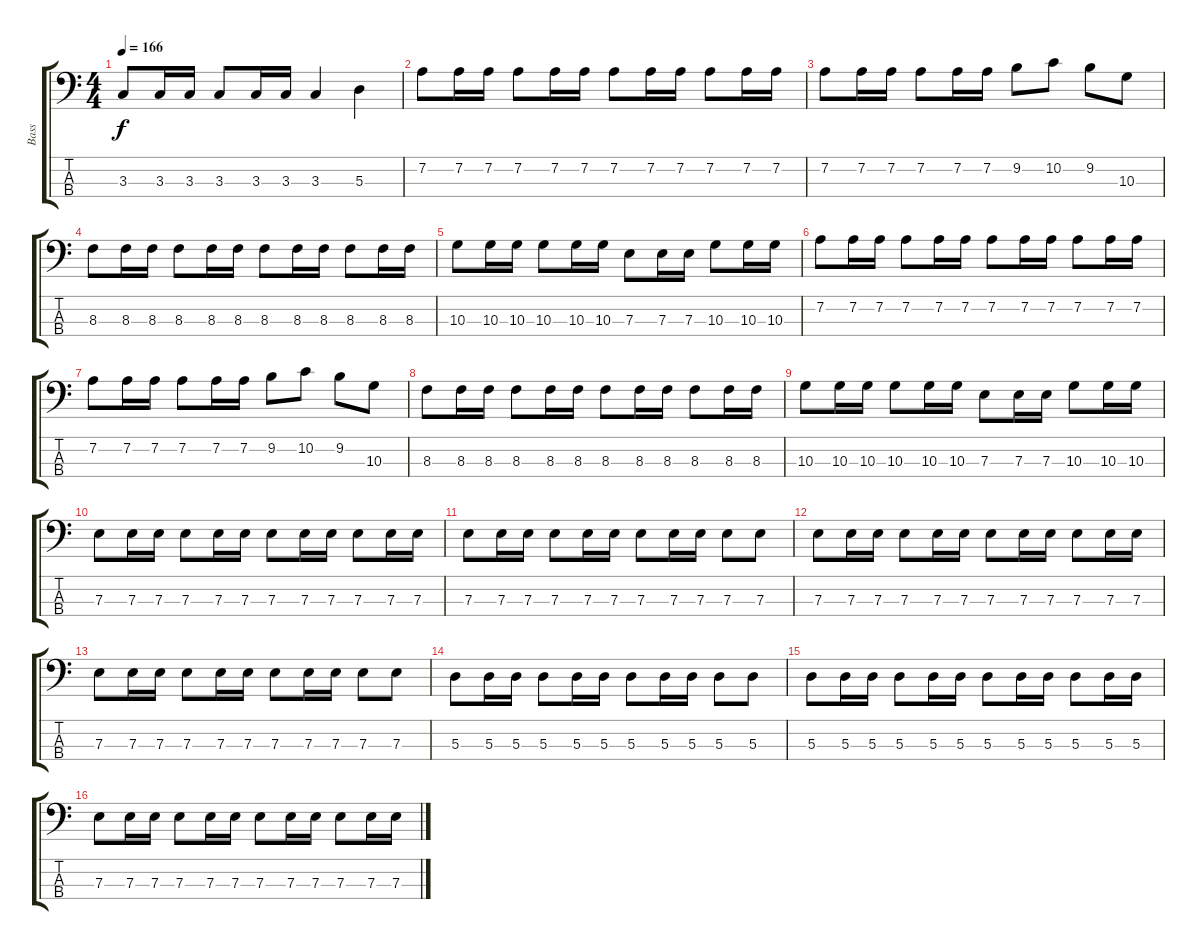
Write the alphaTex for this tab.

\track ("Bass" "Bass") {instrument electricbassfinger}
\staff {score tabs}
\tuning (G2 D2 A1 E1) {hide}
\ts (4 4)
\tempo 166
\clef f4
\ks c
3.3.8{dy f} 3.3.16 3.3.16 3.3.8 3.3.16 3.3.16 3.3.4 5.3.4 |
7.2.8 7.2.16 7.2.16 7.2.8 7.2.16 7.2.16 7.2.8 7.2.16 7.2.16 7.2.8 7.2.16 7.2.16 |
7.2.8 7.2.16 7.2.16 7.2.8 7.2.16 7.2.16 9.2.8 10.2.8 9.2.8 10.3.8 |
8.3.8 8.3.16 8.3.16 8.3.8 8.3.16 8.3.16 8.3.8 8.3.16 8.3.16 8.3.8 8.3.16 8.3.16 |
10.3.8 10.3.16 10.3.16 10.3.8 10.3.16 10.3.16 7.3.8 7.3.16 7.3.16 10.3.8 10.3.16 10.3.16 |
7.2.8 7.2.16 7.2.16 7.2.8 7.2.16 7.2.16 7.2.8 7.2.16 7.2.16 7.2.8 7.2.16 7.2.16 |
7.2.8 7.2.16 7.2.16 7.2.8 7.2.16 7.2.16 9.2.8 10.2.8 9.2.8 10.3.8 |
8.3.8 8.3.16 8.3.16 8.3.8 8.3.16 8.3.16 8.3.8 8.3.16 8.3.16 8.3.8 8.3.16 8.3.16 |
10.3.8 10.3.16 10.3.16 10.3.8 10.3.16 10.3.16 7.3.8 7.3.16 7.3.16 10.3.8 10.3.16 10.3.16 |
7.3.8 7.3.16 7.3.16 7.3.8 7.3.16 7.3.16 7.3.8 7.3.16 7.3.16 7.3.8 7.3.16 7.3.16 |
7.3.8 7.3.16 7.3.16 7.3.8 7.3.16 7.3.16 7.3.8 7.3.16 7.3.16 7.3.8 7.3.8 |
7.3.8 7.3.16 7.3.16 7.3.8 7.3.16 7.3.16 7.3.8 7.3.16 7.3.16 7.3.8 7.3.16 7.3.16 |
7.3.8 7.3.16 7.3.16 7.3.8 7.3.16 7.3.16 7.3.8 7.3.16 7.3.16 7.3.8 7.3.8 |
5.3.8 5.3.16 5.3.16 5.3.8 5.3.16 5.3.16 5.3.8 5.3.16 5.3.16 5.3.8 5.3.8 |
5.3.8 5.3.16 5.3.16 5.3.8 5.3.16 5.3.16 5.3.8 5.3.16 5.3.16 5.3.8 5.3.16 5.3.16 |
7.3.8 7.3.16 7.3.16 7.3.8 7.3.16 7.3.16 7.3.8 7.3.16 7.3.16 7.3.8 7.3.16 7.3.16
